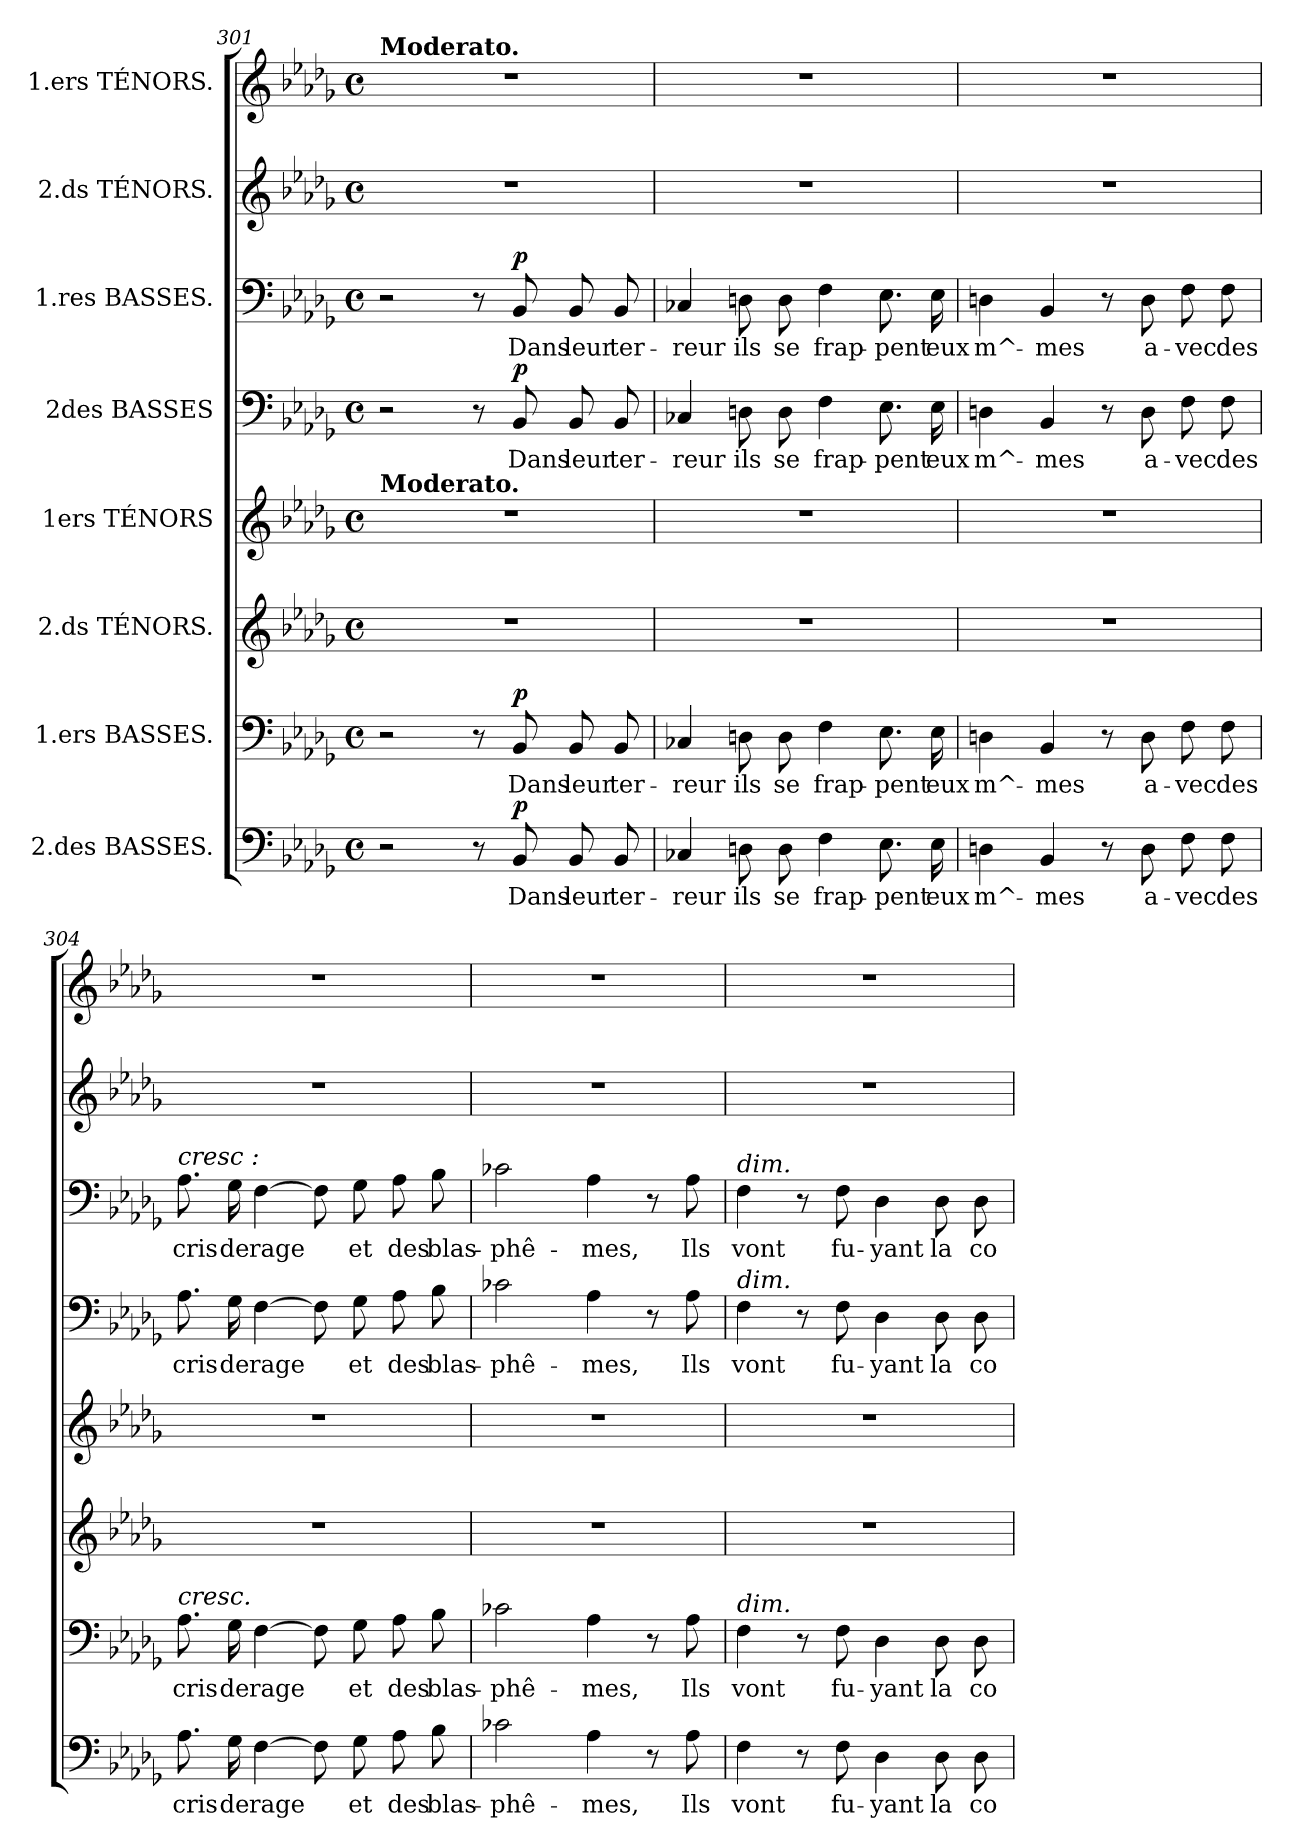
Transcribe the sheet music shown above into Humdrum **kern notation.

**kern	**text	**dynam	**kern	**text	**dynam	**kern	**kern	**kern	**text	**dynam	**kern	**text	**dynam	**kern	**kern
*part8	*part8	*part8	*part7	*part7	*part7	*part6	*part5	*part4	*part4	*part4	*part3	*part3	*part3	*part2	*part1
*staff8	*staff8	*staff8	*staff7	*staff7	*staff7	*staff6	*staff5	*staff4	*staff4	*staff4	*staff3	*staff3	*staff3	*staff2	*staff1
*I"2.des BASSES.	*	*	*I"1.ers BASSES.	*	*	*I"2.ds TÉNORS.	*I"1ers TÉNORS	*I"2des BASSES	*	*	*I"1.res BASSES.	*	*	*I"2.ds TÉNORS.	*I"1.ers TÉNORS.
!!LO:PB:g=z
*clefF4	*	*	*clefF4	*	*	*clefG2	*clefG2	*clefF4	*	*	*clefF4	*	*	*clefG2	*clefG2
*	*	*	*	*	*	*ITrd7c12	*ITrd7c12	*	*	*	*	*	*	*ITrd7c12	*ITrd7c12
*k[b-e-a-d-g-]	*	*	*k[b-e-a-d-g-]	*	*	*k[b-e-a-d-g-]	*k[b-e-a-d-g-]	*k[b-e-a-d-g-]	*	*	*k[b-e-a-d-g-]	*	*	*k[b-e-a-d-g-]	*k[b-e-a-d-g-]
*M4/4	*	*	*M4/4	*	*	*M4/4	*M4/4	*M4/4	*	*	*M4/4	*	*	*M4/4	*M4/4
*met(c)	*	*	*met(c)	*	*	*met(c)	*met(c)	*met(c)	*	*	*met(c)	*	*	*met(c)	*met(c)
=301	=301	=301	=301	=301	=301	=301	=301	=301	=301	=301	=301	=301	=301	=301	=301
!	!	!	!	!	!	!	!	!	!	!	!	!	!	!	!LO:TX:B:t=Moderato.
!	!	!	!	!	!	!	!LO:TX:B:t=Moderato.	!	!	!	!	!	!	!	!
2r	.	.	2r	.	.	1r	1r	2r	.	.	2r	.	.	1r	1r
8r	.	.	8r	.	.	.	.	8r	.	.	8r	.	.	.	.
8BB-/	Dans	p	8BB-/	Dans	p	.	.	8BB-/	Dans	p	8BB-/	Dans	p	.	.
8BB-/	leur	.	8BB-/	leur	.	.	.	8BB-/	leur	.	8BB-/	leur	.	.	.
8BB-/	ter-	.	8BB-/	ter-	.	.	.	8BB-/	ter-	.	8BB-/	ter-	.	.	.
=302	=302	=302	=302	=302	=302	=302	=302	=302	=302	=302	=302	=302	=302	=302	=302
4C-X/	-reur	.	4C-X/	-reur	.	1r	1r	4C-X/	-reur	.	4C-X/	-reur	.	1r	1r
8Dn\	ils	.	8Dn\	ils	.	.	.	8Dn\	ils	.	8Dn\	ils	.	.	.
8D\	se	.	8D\	se	.	.	.	8D\	se	.	8D\	se	.	.	.
4F\	frap-	.	4F\	frap-	.	.	.	4F\	frap-	.	4F\	frap-	.	.	.
8.E-\	-pent	.	8.E-\	-pent	.	.	.	8.E-\	-pent	.	8.E-\	-pent	.	.	.
16E-\	eux	.	16E-\	eux	.	.	.	16E-\	eux	.	16E-\	eux	.	.	.
=303	=303	=303	=303	=303	=303	=303	=303	=303	=303	=303	=303	=303	=303	=303	=303
4Dn\	m^-	.	4Dn\	m^-	.	1r	1r	4Dn\	m^-	.	4Dn\	m^-	.	1r	1r
4BB-/	-mes	.	4BB-/	-mes	.	.	.	4BB-/	-mes	.	4BB-/	-mes	.	.	.
8r	.	.	8r	.	.	.	.	8r	.	.	8r	.	.	.	.
8D\	a-	.	8D\	a-	.	.	.	8D\	a-	.	8D\	a-	.	.	.
8F\	-vec	.	8F\	-vec	.	.	.	8F\	-vec	.	8F\	-vec	.	.	.
8F\	des	.	8F\	des	.	.	.	8F\	des	.	8F\	des	.	.	.
!!LO:LB:g=z
=304	=304	=304	=304	=304	=304	=304	=304	=304	=304	=304	=304	=304	=304	=304	=304
!	!	!	!	!	!	!	!	!	!	!	!LO:TX:i:t=cresc &colon;	!	!	!	!
!	!	!	!LO:TX:i:t=cresc.	!	!	!	!	!	!	!	!	!	!	!	!
8.A-\	cris	.	8.A-\	cris	.	1r	1r	8.A-\	cris	.	8.A-\	cris	.	1r	1r
16G-\	de	.	16G-\	de	.	.	.	16G-\	de	.	16G-\	de	.	.	.
[4F\	rage	.	[4F\	rage	.	.	.	[4F\	rage	.	[4F\	rage	.	.	.
8F\]	.	.	8F\]	.	.	.	.	8F\]	.	.	8F\]	.	.	.	.
8G-\	et	.	8G-\	et	.	.	.	8G-\	et	.	8G-\	et	.	.	.
8A-\	des	.	8A-\	des	.	.	.	8A-\	des	.	8A-\	des	.	.	.
8B-\	blas-	.	8B-\	blas-	.	.	.	8B-\	blas-	.	8B-\	blas-	.	.	.
=305	=305	=305	=305	=305	=305	=305	=305	=305	=305	=305	=305	=305	=305	=305	=305
2c-X\	-phê-	.	2c-X\	-phê-	.	1r	1r	2c-X\	-phê-	.	2c-X\	-phê-	.	1r	1r
4A-\	-mes,	.	4A-\	-mes,	.	.	.	4A-\	-mes,	.	4A-\	-mes,	.	.	.
8r	.	.	8r	.	.	.	.	8r	.	.	8r	.	.	.	.
8A-\	Ils	.	8A-\	Ils	.	.	.	8A-\	Ils	.	8A-\	Ils	.	.	.
=306	=306	=306	=306	=306	=306	=306	=306	=306	=306	=306	=306	=306	=306	=306	=306
!	!	!	!	!	!	!	!	!	!	!	!LO:TX:i:t=dim.	!	!	!	!
!	!	!	!	!	!	!	!	!LO:TX:i:t=dim.	!	!	!	!	!	!	!
!	!	!	!LO:TX:i:t=dim.	!	!	!	!	!	!	!	!	!	!	!	!
4F\	vont	.	4F\	vont	.	1r	1r	4F\	vont	.	4F\	vont	.	1r	1r
8r	.	.	8r	.	.	.	.	8r	.	.	8r	.	.	.	.
8F\	fu-	.	8F\	fu-	.	.	.	8F\	fu-	.	8F\	fu-	.	.	.
4D-\	-yant	.	4D-\	-yant	.	.	.	4D-\	-yant	.	4D-\	-yant	.	.	.
8D-\	la	.	8D-\	la	.	.	.	8D-\	la	.	8D-\	la	.	.	.
8D-\	co-	.	8D-\	co-	.	.	.	8D-\	co-	.	8D-\	co-	.	.	.
=	=	=	=	=	=	=	=	=	=	=	=	=	=	=	=
*-	*-	*-	*-	*-	*-	*-	*-	*-	*-	*-	*-	*-	*-	*-	*-
